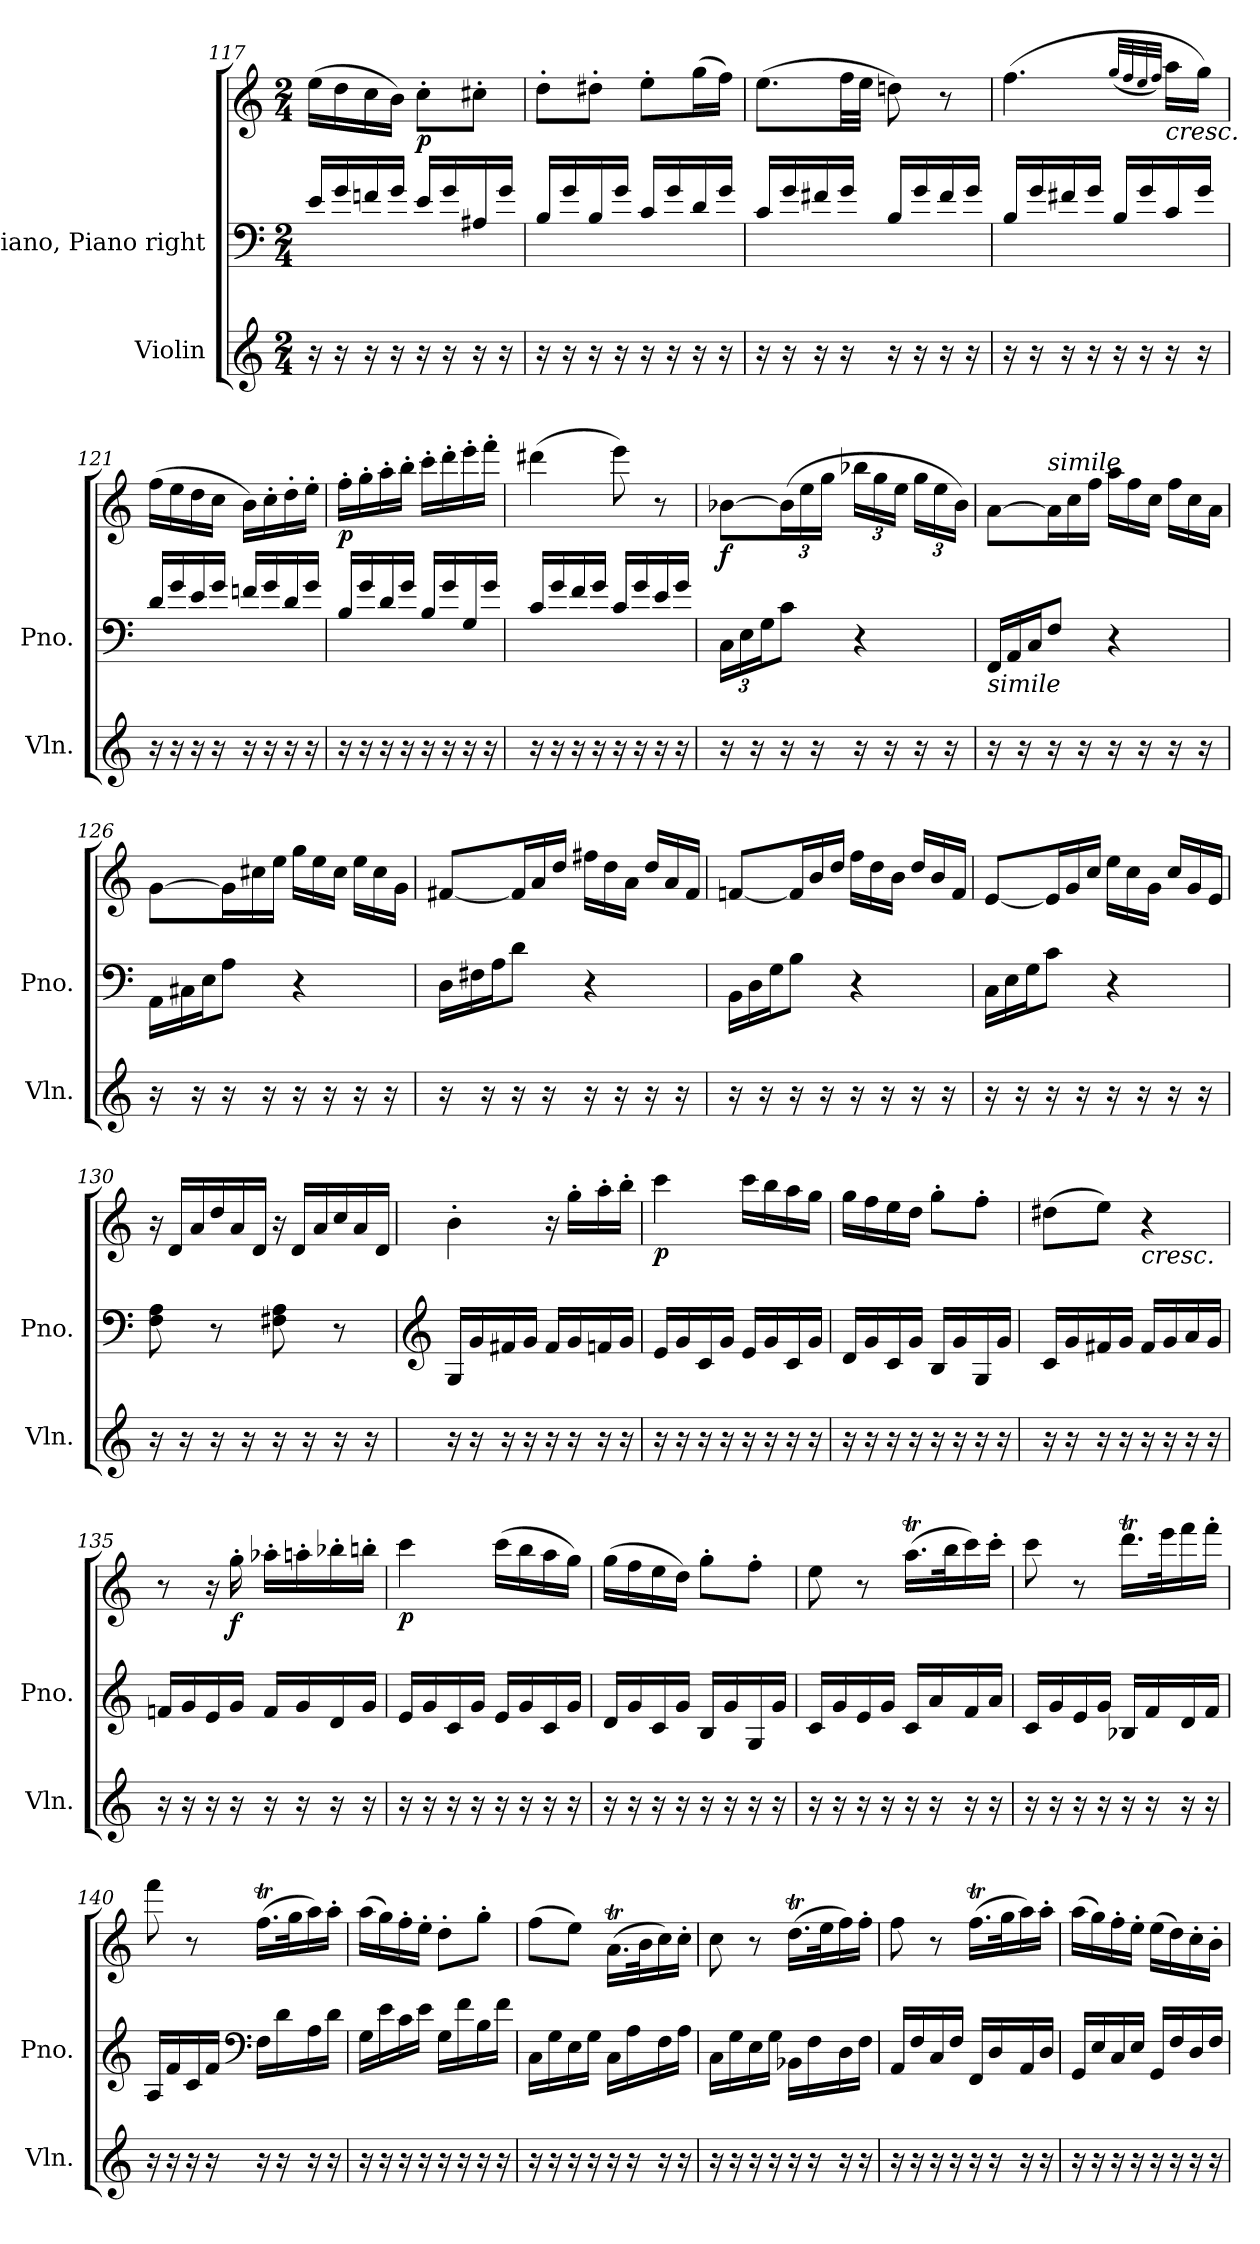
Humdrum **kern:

**kern	**kern	**kern	**dynam
*part2	*part1	*part1	*part1
*staff3	*staff2	*staff1	*staff1/2
*I"Violin	*I"Piano, Piano right	*	*
*I'Vln.	*I'Pno.	*	*
*clefG2	*clefF4	*clefG2	*
*k[]	*k[]	*k[]	*
*M2/4	*M2/4	*M2/4	*
=117	=117	=117	=117
16r	16e/LL	(>16ee\LL	.
16r	16g/	16dd\	.
16r	16fn/	16cc\	.
16r	16g/JJ	16b\JJ)	.
!	!	!	!LO:DY:b
16r	16e/LL	8cc'\L	p
16r	16g/	.	.
16r	16A#X/	8cc#X'\J	.
16r	16g/JJ	.	.
=118	=118	=118	=118
16r	16B/LL	8dd'\L	.
16r	16g/	.	.
16r	16B/	8dd#X'\J	.
16r	16g/JJ	.	.
16r	16c/LL	8ee'\L	.
16r	16g/	.	.
16r	16d/	(>16gg\L	.
16r	16g/JJ	16ff\JJ)	.
=119	=119	=119	=119
16r	16c/LL	(>8.ee\L	.
16r	16g/	.	.
16r	16f#X/	.	.
16r	16g/JJ	32ff\LL	.
.	.	32ee\JJJ	.
16r	16B/LL	8ddn\)	.
16r	16g/	.	.
16r	16f#/	8r	.
16r	16g/JJ	.	.
!!LO:LB:g=z
=120	=120	=120	=120
16r	16B/LL	(>4.ff\	.
16r	16g/	.	.
16r	16f#X/	.	.
16r	16g/JJ	.	.
16r	16B/LL	.	.
16r	16g/	.	.
.	.	(<32qgg/LLL	.
.	.	32qff/	.
.	.	32qee/	.
.	.	32qff/JJJ)	.
!	!	!LO:TX:b:i:t=cresc.	!
16r	16c/	16aa\LL	.
16r	16g/JJ	16gg\JJ)	.
=121	=121	=121	=121
16r	16d/LL	(>16ff\LL	.
16r	16g/	16ee\	.
16r	16e/	16dd\	.
16r	16g/JJ	16cc\JJ	.
16r	16fn/LL	16b\LL)	.
16r	16g/	16cc'\	.
16r	16d/	16dd'\	.
16r	16g/JJ	16ee'\JJ	.
=122	=122	=122	=122
!	!	!	!LO:DY:b
16r	16B/LL	16ff'\LL	p
16r	16g/	16gg'\	.
16r	16d/	16aa'\	.
16r	16g/JJ	16bb'\JJ	.
16r	16B/LL	16ccc'\LL	.
16r	16g/	16ddd'\	.
16r	16G/	16eee'\	.
16r	16g/JJ	16fff'\JJ	.
=123	=123	=123	=123
16r	16c/LL	(>4ddd#X\	.
16r	16g/	.	.
16r	16f/	.	.
16r	16g/JJ	.	.
16r	16c/LL	8eee\)	.
16r	16g/	.	.
16r	16e/	8r	.
16r	16g/JJ	.	.
!!LO:PB:g=z
=124	=124	=124	=124
*	*Xbrackettup	*	*
!	!	!	!LO:DY:b
16r	24C\LL	[8b-X\L	f
.	24E\	.	.
16r	.	.	.
.	24G\J	.	.
*	*	*Xbrackettup	*
16r	8c\J	(>24b-\L]	.
.	.	24ee\	.
16r	.	.	.
.	.	24gg\JJ	.
16r	4r	24bb-X\LL	.
.	.	24gg\	.
16r	.	.	.
.	.	24ee\JJ	.
16r	.	24gg\LL	.
.	.	24ee\	.
16r	.	.	.
.	.	24b-\JJ)	.
=125	=125	=125	=125
*	*Xtuplet	*	*
!	!LO:TX:b:i:t=simile	!	!
16r	24FF/LL	[8a\L	.
.	24AA/	.	.
16r	.	.	.
.	24C/J	.	.
*	*	*Xtuplet	*
!	!	!LO:TX:a:i:t=simile	!
16r	8F/J	24a\L]	.
.	.	24cc\	.
16r	.	.	.
.	.	24ff\JJ	.
16r	4r	24aa\LL	.
.	.	24ff\	.
16r	.	.	.
.	.	24cc\JJ	.
16r	.	24ff\LL	.
.	.	24cc\	.
16r	.	.	.
.	.	24a\JJ	.
=126	=126	=126	=126
16r	24AA\LL	[8g\L	.
.	24C#X\	.	.
16r	.	.	.
.	24E\J	.	.
16r	8A\J	24g\L]	.
.	.	24cc#X\	.
16r	.	.	.
.	.	24ee\JJ	.
16r	4r	24gg\LL	.
.	.	24ee\	.
16r	.	.	.
.	.	24cc#\JJ	.
16r	.	24ee\LL	.
.	.	24cc#\	.
16r	.	.	.
.	.	24g\JJ	.
!!LO:LB:g=z
=127	=127	=127	=127
16r	24D\LL	[8f#X/L	.
.	24F#X\	.	.
16r	.	.	.
.	24A\J	.	.
16r	8d\J	24f#/L]	.
.	.	24a/	.
16r	.	.	.
.	.	24dd/JJ	.
16r	4r	24ff#X\LL	.
.	.	24dd\	.
16r	.	.	.
.	.	24a\JJ	.
16r	.	24dd/LL	.
.	.	24a/	.
16r	.	.	.
.	.	24f#/JJ	.
=128	=128	=128	=128
16r	24BB\LL	[8fn/L	.
.	24D\	.	.
16r	.	.	.
.	24G\J	.	.
16r	8B\J	24f/L]	.
.	.	24b/	.
16r	.	.	.
.	.	24dd/JJ	.
16r	4r	24ff\LL	.
.	.	24dd\	.
16r	.	.	.
.	.	24b\JJ	.
16r	.	24dd/LL	.
.	.	24b/	.
16r	.	.	.
.	.	24f/JJ	.
=129	=129	=129	=129
16r	24C\LL	[8e/L	.
.	24E\	.	.
16r	.	.	.
.	24G\J	.	.
16r	8c\J	24e/L]	.
.	.	24g/	.
16r	.	.	.
.	.	24cc/JJ	.
16r	4r	24ee\LL	.
.	.	24cc\	.
16r	.	.	.
.	.	24g\JJ	.
16r	.	24cc/LL	.
.	.	24g/	.
16r	.	.	.
.	.	24e/JJ	.
!!LO:LB:g=z
=130	=130	=130	=130
16r	8F\ 8A\	24r	.
.	.	24d/LL	.
16r	.	.	.
.	.	24a/	.
16r	8r	24dd/	.
.	.	24a/	.
16r	.	.	.
.	.	24d/JJ	.
16r	8F#X\ 8A\	24r	.
.	.	24d/LL	.
16r	.	.	.
.	.	24a/	.
16r	8r	24cc/	.
.	.	24a/	.
16r	.	.	.
.	.	24d/JJ	.
=131	=131	=131	=131
*	*clefG2	*	*
16r	16G/LL	4b'\	.
16r	16g/	.	.
16r	16f#X/	.	.
16r	16g/JJ	.	.
16r	16f#/LL	16r	.
16r	16g/	16gg'\LL	.
16r	16fn/	16aa'\	.
16r	16g/JJ	16bb'\JJ	.
=132	=132	=132	=132
!	!	!	!LO:DY:b
16r	16e/LL	4ccc\	p
16r	16g/	.	.
16r	16c/	.	.
16r	16g/JJ	.	.
16r	16e/LL	16ccc\LL	.
16r	16g/	16bb\	.
16r	16c/	16aa\	.
16r	16g/JJ	16gg\JJ	.
=133	=133	=133	=133
16r	16d/LL	16gg\LL	.
16r	16g/	16ff\	.
16r	16c/	16ee\	.
16r	16g/JJ	16dd\JJ	.
16r	16B/LL	8gg'\L	.
16r	16g/	.	.
16r	16G/	8ff'\J	.
16r	16g/JJ	.	.
!!LO:PB:g=z
=134	=134	=134	=134
16r	16c/LL	(>8dd#X\L	.
16r	16g/	.	.
16r	16f#X/	8ee\J)	.
16r	16g/JJ	.	.
!	!	!LO:TX:b:i:t=cresc.	!
16r	16f#/LL	4r	.
16r	16g/	.	.
16r	16a/	.	.
16r	16g/JJ	.	.
=135	=135	=135	=135
16r	16fn/LL	8r	.
16r	16g/	.	.
16r	16e/	16r	.
!	!	!	!LO:DY:b
16r	16g/JJ	16gg'\	f
16r	16f/LL	16aa-X'\LL	.
16r	16g/	16aan'\	.
16r	16d/	16bb-X'\	.
16r	16g/JJ	16bbn'\JJ	.
=136	=136	=136	=136
!	!	!	!LO:DY:b
16r	16e/LL	4ccc\	p
16r	16g/	.	.
16r	16c/	.	.
16r	16g/JJ	.	.
16r	16e/LL	(>16ccc\LL	.
16r	16g/	16bb\	.
16r	16c/	16aa\	.
16r	16g/JJ	16gg\JJ)	.
=137	=137	=137	=137
16r	16d/LL	(>16gg\LL	.
16r	16g/	16ff\	.
16r	16c/	16ee\	.
16r	16g/JJ	16dd\JJ)	.
16r	16B/LL	8gg'\L	.
16r	16g/	.	.
16r	16G/	8ff'\J	.
16r	16g/JJ	.	.
!!LO:LB:g=z
=138	=138	=138	=138
16r	16c/LL	8ee\	.
16r	16g/	.	.
16r	16e/	8r	.
16r	16g/JJ	.	.
16r	16c/LL	(>16.aaT\LL	.
16r	16a/	.	.
.	.	32bb\K	.
16r	16f/	16ccc\)	.
16r	16a/JJ	16ccc'\JJ	.
=139	=139	=139	=139
16r	16c/LL	8ccc\	.
16r	16g/	.	.
16r	16e/	8r	.
16r	16g/JJ	.	.
16r	16B-X/LL	16.dddT\LL	.
16r	16f/	.	.
.	.	32eee\K	.
16r	16d/	16fff\	.
16r	16f/JJ	16fff'\JJ	.
=140	=140	=140	=140
16r	16A/LL	8fff\	.
16r	16f/	.	.
16r	16c/	8r	.
16r	16f/JJ	.	.
*	*clefF4	*	*
16r	16F\LL	(>16.ffT\LL	.
16r	16d\	.	.
.	.	32gg\K	.
16r	16A\	16aa\)	.
16r	16d\JJ	16aa'\JJ	.
=141	=141	=141	=141
16r	16G\LL	(>16aa\LL	.
16r	16e\	16gg\)	.
16r	16c\	16ff'\	.
16r	16e\JJ	16ee'\JJ	.
16r	16G\LL	8dd'\L	.
16r	16f\	.	.
16r	16B\	8gg'\J	.
16r	16f\JJ	.	.
!!LO:LB:g=z
=142	=142	=142	=142
16r	16C\LL	(>8ff\L	.
16r	16G\	.	.
16r	16E\	8ee\J)	.
16r	16G\JJ	.	.
16r	16C\LL	(>16.aT\LL	.
16r	16A\	.	.
.	.	32b\K	.
16r	16F\	16cc\)	.
16r	16A\JJ	16cc'\JJ	.
=143	=143	=143	=143
16r	16C\LL	8cc\	.
16r	16G\	.	.
16r	16E\	8r	.
16r	16G\JJ	.	.
16r	16BB-X\LL	(>16.ddT\LL	.
16r	16F\	.	.
.	.	32ee\K	.
16r	16D\	16ff\)	.
16r	16F\JJ	16ff'\JJ	.
=144	=144	=144	=144
16r	16AA/LL	8ff\	.
16r	16F/	.	.
16r	16C/	8r	.
16r	16F/JJ	.	.
16r	16FF/LL	(>16.ffT\LL	.
16r	16D/	.	.
.	.	32gg\K	.
16r	16AA/	16aa\)	.
16r	16D/JJ	16aa'\JJ	.
=145	=145	=145	=145
16r	16GG/LL	(>16aa\LL	.
16r	16E/	16gg\)	.
16r	16C/	16ff'\	.
16r	16E/JJ	16ee'\JJ	.
16r	16GG/LL	(>16ee\LL	.
16r	16F/	16dd\)	.
16r	16D/	16cc'\	.
16r	16F/JJ	16b'\JJ	.
=	=	=	=
*-	*-	*-	*-
